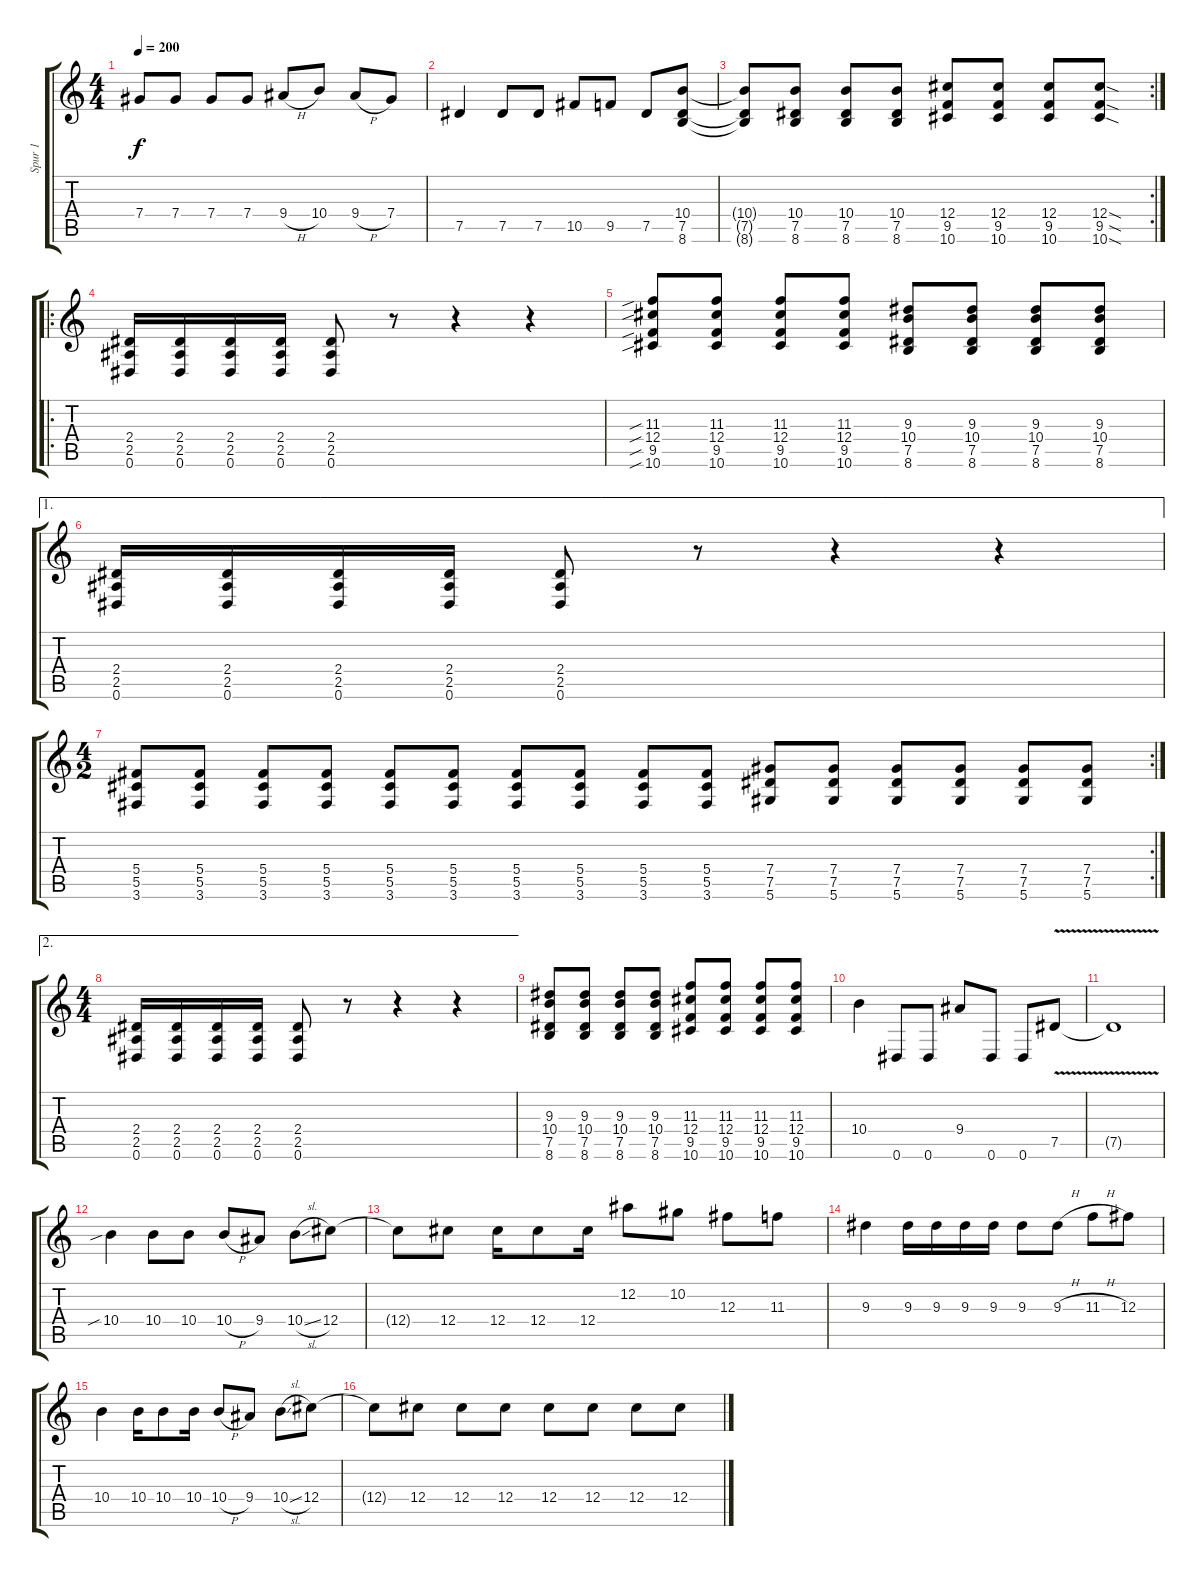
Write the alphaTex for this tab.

\track ("Spur 1" "Spur 1") {instrument distortionguitar}
\staff {score tabs}
\tuning (Eb4 Bb3 Gb3 Db3 Ab2 Eb2) {hide}
\ts (4 4)
\tempo 200
\clef g2
\ks c
7.4{t}.8{dy f} 7.4.8 7.4.8 7.4.8 9.4{h}.8 10.4.8 9.4{h}.8 7.4.8 |
7.5.4 7.5.8 7.5.8 10.5.8 9.5.8 7.5.8 (10.4 7.5 8.6).8 |
\rc 2
(10.4{t} 7.5{t} 8.6{t}).8 (10.4 7.5 8.6).8 (10.4 7.5 8.6).8 (10.4 7.5 8.6).8 (12.4 9.5 10.6).8 (12.4 9.5 10.6).8 (12.4 9.5 10.6).8 (12.4{sod} 9.5{sod} 10.6{sod}).8 |
\ro
(2.4 2.5 0.6).16 (2.4 2.5 0.6).16 (2.4 2.5 0.6).16 (2.4 2.5 0.6).16 (2.4 2.5 0.6).8 r.8 r.4 r.4 |
(11.3{sib} 12.4{sib} 9.5{sib} 10.6{sib}).8 (11.3 12.4 9.5 10.6).8 (11.3 12.4 9.5 10.6).8 (11.3 12.4 9.5 10.6).8 (9.3 10.4 7.5 8.6).8 (9.3 10.4 7.5 8.6).8 (9.3 10.4 7.5 8.6).8 (9.3 10.4 7.5 8.6).8 |
\ae 1
(2.4 2.5 0.6).16 (2.4 2.5 0.6).16 (2.4 2.5 0.6).16 (2.4 2.5 0.6).16 (2.4 2.5 0.6).8 r.8 r.4 r.4 |
\rc 2
\ts (4 2)
(5.4 5.5 3.6).8 (5.4 5.5 3.6).8 (5.4 5.5 3.6).8 (5.4 5.5 3.6).8 (5.4 5.5 3.6).8 (5.4 5.5 3.6).8 (5.4 5.5 3.6).8 (5.4 5.5 3.6).8 (5.4 5.5 3.6).8 (5.4 5.5 3.6).8 (7.4 7.5 5.6).8 (7.4 7.5 5.6).8 (7.4 7.5 5.6).8 (7.4 7.5 5.6).8 (7.4 7.5 5.6).8 (7.4 7.5 5.6).8 |
\ae 2
\ts (4 4)
(2.4 2.5 0.6).16 (2.4 2.5 0.6).16 (2.4 2.5 0.6).16 (2.4 2.5 0.6).16 (2.4 2.5 0.6).8 r.8 r.4 r.4 |
(9.3 10.4 7.5 8.6).8 (9.3 10.4 7.5 8.6).8 (9.3 10.4 7.5 8.6).8 (9.3 10.4 7.5 8.6).8 (11.3 12.4 9.5 10.6).8 (11.3 12.4 9.5 10.6).8 (11.3 12.4 9.5 10.6).8 (11.3 12.4 9.5 10.6).8 |
10.4.4 0.6.8 0.6.8 9.4.8 0.6.8 0.6.8 7.5{v}.8 |
7.5{v t}.1 |
10.4{sib}.4 10.4.8 10.4.8 10.4{h}.8 9.4.8 10.4{sl}.8 12.4.8 |
12.4{t}.8 12.4.8 12.4.16 12.4.8 12.4.16 12.2.8 10.2.8 12.3.8 11.3.8 |
9.3.4 9.3.16 9.3.16 9.3.16 9.3.16 9.3.8 9.3{h}.8 11.3{h}.8 12.3.8 |
10.4.4 10.4.16 10.4.8 10.4.16 10.4{h}.8 9.4.8 10.4{sl}.8 12.4.8 |
12.4{t}.8 12.4.8 12.4.8 12.4.8 12.4.8 12.4.8 12.4.8 12.4.8
